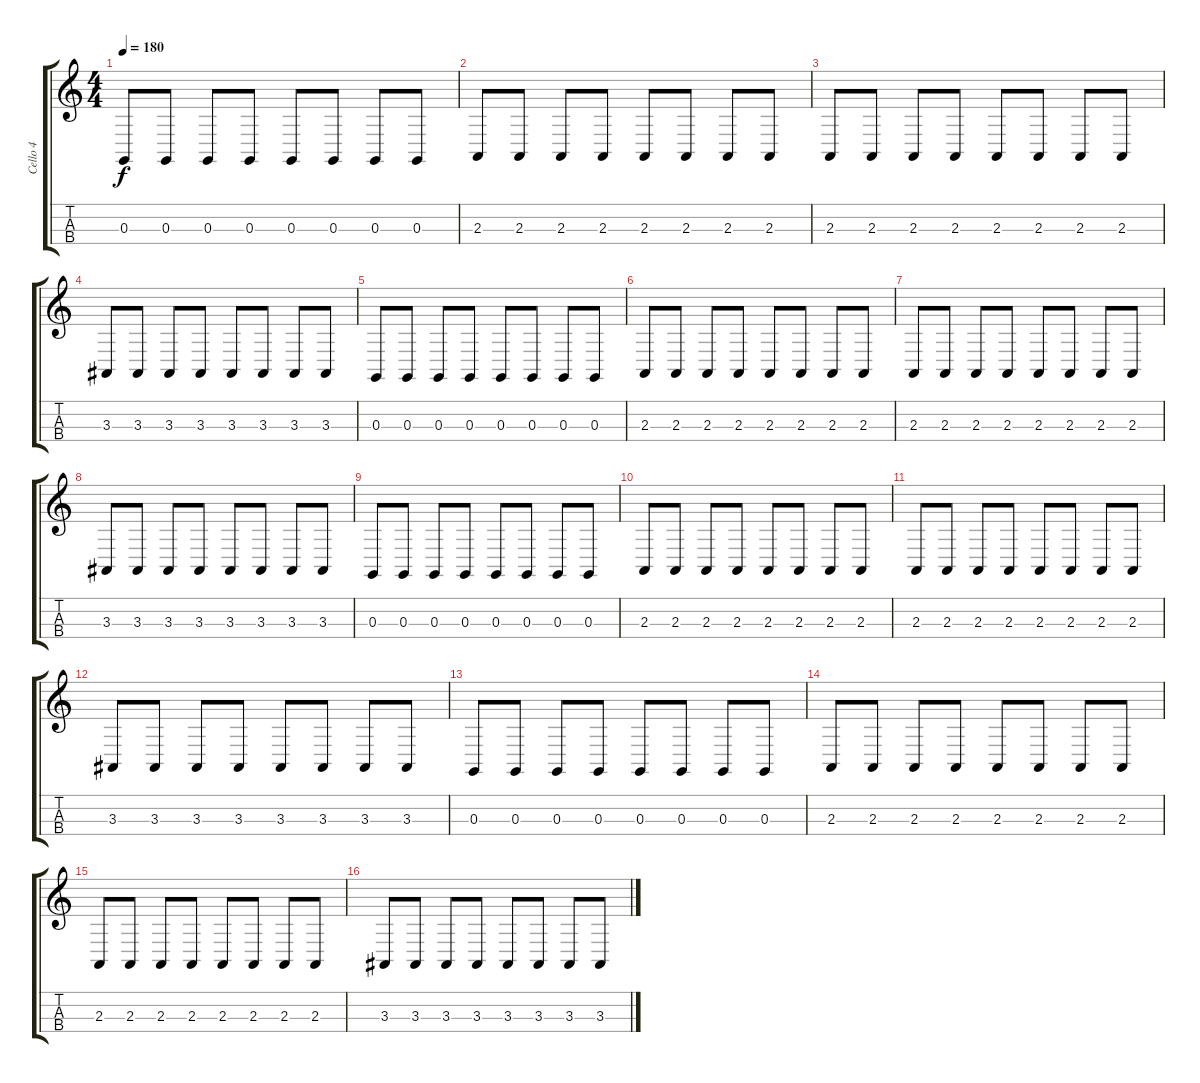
\track ("Cello 4" "Cello 4") {instrument cello}
\staff {score tabs}
\tuning (A3 D3 G2 C2) {hide}
\ts (4 4)
\tempo 180
\clef g2
\ks c
0.3.8{dy f} 0.3.8 0.3.8 0.3.8 0.3.8 0.3.8 0.3.8 0.3.8 |
2.3.8 2.3.8 2.3.8 2.3.8 2.3.8 2.3.8 2.3.8 2.3.8 |
2.3.8 2.3.8 2.3.8 2.3.8 2.3.8 2.3.8 2.3.8 2.3.8 |
3.3.8 3.3.8 3.3.8 3.3.8 3.3.8 3.3.8 3.3.8 3.3.8 |
0.3.8 0.3.8 0.3.8 0.3.8 0.3.8 0.3.8 0.3.8 0.3.8 |
2.3.8 2.3.8 2.3.8 2.3.8 2.3.8 2.3.8 2.3.8 2.3.8 |
2.3.8 2.3.8 2.3.8 2.3.8 2.3.8 2.3.8 2.3.8 2.3.8 |
3.3.8 3.3.8 3.3.8 3.3.8 3.3.8 3.3.8 3.3.8 3.3.8 |
0.3.8 0.3.8 0.3.8 0.3.8 0.3.8 0.3.8 0.3.8 0.3.8 |
2.3.8 2.3.8 2.3.8 2.3.8 2.3.8 2.3.8 2.3.8 2.3.8 |
2.3.8 2.3.8 2.3.8 2.3.8 2.3.8 2.3.8 2.3.8 2.3.8 |
3.3.8 3.3.8 3.3.8 3.3.8 3.3.8 3.3.8 3.3.8 3.3.8 |
0.3.8 0.3.8 0.3.8 0.3.8 0.3.8 0.3.8 0.3.8 0.3.8 |
2.3.8 2.3.8 2.3.8 2.3.8 2.3.8 2.3.8 2.3.8 2.3.8 |
2.3.8 2.3.8 2.3.8 2.3.8 2.3.8 2.3.8 2.3.8 2.3.8 |
3.3.8 3.3.8 3.3.8 3.3.8 3.3.8 3.3.8 3.3.8 3.3.8
